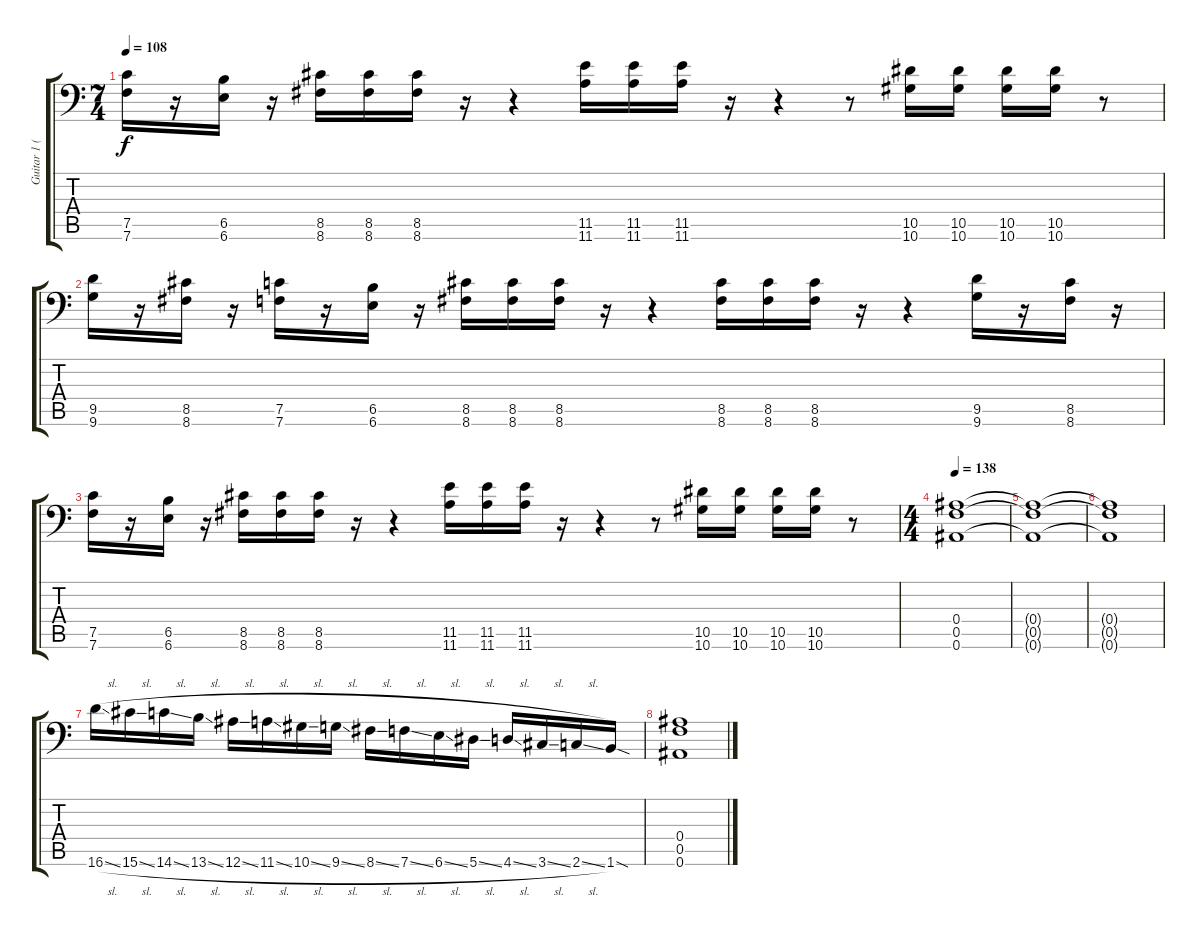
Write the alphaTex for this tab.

\track ("Guitar 1 (Right)" "Guitar 1 (") {instrument distortionguitar}
\staff {score tabs}
\tuning (C4 G3 Eb3 Bb2 F2 Bb1) {hide}
\ts (7 4)
\tempo 108
\clef f4
\ks c
(7.5 7.6).16{dy f} r.16 (6.5 6.6).16 r.16 (8.5 8.6).16 (8.5 8.6).16 (8.5 8.6).16 r.16 r.4 (11.5 11.6).16 (11.5 11.6).16 (11.5 11.6).16 r.16 r.4 r.8 (10.5 10.6).16 (10.5 10.6).16 (10.5 10.6).16 (10.5 10.6).16 r.8 |
(9.5 9.6).16 r.16 (8.5 8.6).16 r.16 (7.5 7.6).16 r.16 (6.5 6.6).16 r.16 (8.5 8.6).16 (8.5 8.6).16 (8.5 8.6).16 r.16 r.4 (8.5 8.6).16 (8.5 8.6).16 (8.5 8.6).16 r.16 r.4 (9.5 9.6).16 r.16 (8.5 8.6).16 r.16 |
(7.5 7.6).16 r.16 (6.5 6.6).16 r.16 (8.5 8.6).16 (8.5 8.6).16 (8.5 8.6).16 r.16 r.4 (11.5 11.6).16 (11.5 11.6).16 (11.5 11.6).16 r.16 r.4 r.8 (10.5 10.6).16 (10.5 10.6).16 (10.5 10.6).16 (10.5 10.6).16 r.8 |
\ts (4 4)
\tempo 138
(0.4 0.5 0.6).1 |
(0.4{t} 0.5{t} 0.6{t}).1 |
(0.4{t} 0.5{t} 0.6{t}).1 |
16.6{sl}.16 15.6{sl}.16 14.6{sl}.16 13.6{sl}.16 12.6{sl}.16 11.6{sl}.16 10.6{sl}.16 9.6{sl}.16 8.6{sl}.16 7.6{sl}.16 6.6{sl}.16 5.6{sl}.16 4.6{sl}.16 3.6{sl}.16 2.6{sl}.16 1.6{sod}.16 |
(0.4 0.5 0.6).1
